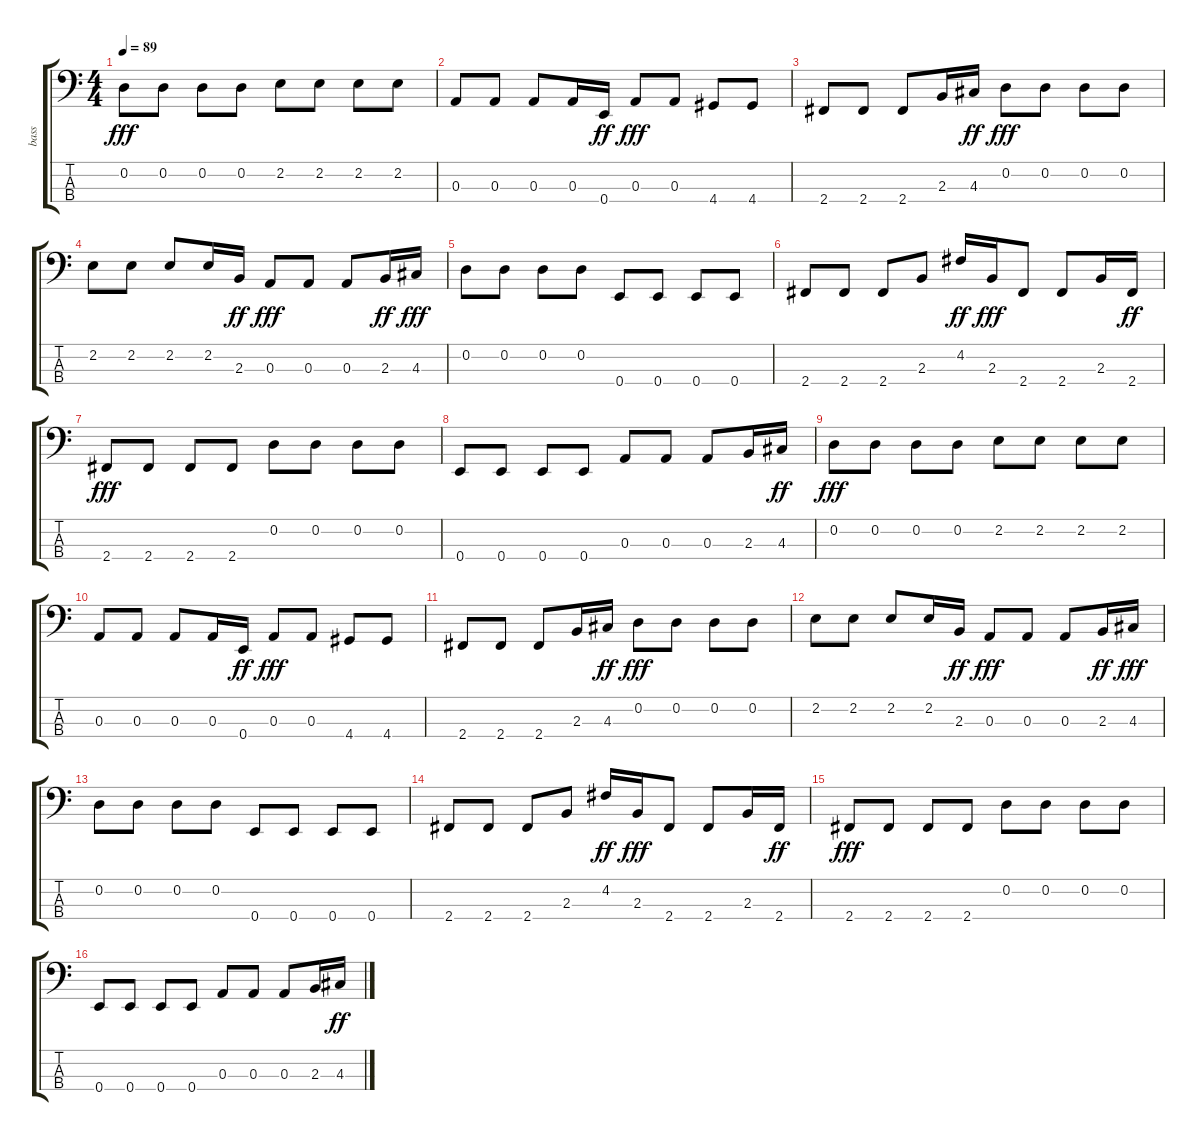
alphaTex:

\track ("bass" "bass") {instrument electricbasspick}
\staff {score tabs}
\tuning (G2 D2 A1 E1) {hide}
\ts (4 4)
\tempo 89
\clef f4
\ks c
0.2.8{dy fff} 0.2.8 0.2.8 0.2.8 2.2.8 2.2.8 2.2.8 2.2.8 |
0.3.8 0.3.8 0.3.8 0.3.16 0.4.16{dy ff} 0.3.8{dy fff} 0.3.8 4.4.8 4.4.8 |
2.4.8 2.4.8 2.4.8 2.3.16 4.3.16{dy ff} 0.2.8{dy fff} 0.2.8 0.2.8 0.2.8 |
2.2.8 2.2.8 2.2.8 2.2.16 2.3.16{dy ff} 0.3.8{dy fff} 0.3.8 0.3.8 2.3.16{dy ff} 4.3.16{dy fff} |
0.2.8 0.2.8 0.2.8 0.2.8 0.4.8 0.4.8 0.4.8 0.4.8 |
2.4.8 2.4.8 2.4.8 2.3.8 4.2.16{dy ff} 2.3.16{dy fff} 2.4.8 2.4.8 2.3.16 2.4.16{dy ff} |
2.4.8{dy fff} 2.4.8 2.4.8 2.4.8 0.2.8 0.2.8 0.2.8 0.2.8 |
0.4.8 0.4.8 0.4.8 0.4.8 0.3.8 0.3.8 0.3.8 2.3.16 4.3.16{dy ff} |
0.2.8{dy fff} 0.2.8 0.2.8 0.2.8 2.2.8 2.2.8 2.2.8 2.2.8 |
0.3.8 0.3.8 0.3.8 0.3.16 0.4.16{dy ff} 0.3.8{dy fff} 0.3.8 4.4.8 4.4.8 |
2.4.8 2.4.8 2.4.8 2.3.16 4.3.16{dy ff} 0.2.8{dy fff} 0.2.8 0.2.8 0.2.8 |
2.2.8 2.2.8 2.2.8 2.2.16 2.3.16{dy ff} 0.3.8{dy fff} 0.3.8 0.3.8 2.3.16{dy ff} 4.3.16{dy fff} |
0.2.8 0.2.8 0.2.8 0.2.8 0.4.8 0.4.8 0.4.8 0.4.8 |
2.4.8 2.4.8 2.4.8 2.3.8 4.2.16{dy ff} 2.3.16{dy fff} 2.4.8 2.4.8 2.3.16 2.4.16{dy ff} |
2.4.8{dy fff} 2.4.8 2.4.8 2.4.8 0.2.8 0.2.8 0.2.8 0.2.8 |
0.4.8 0.4.8 0.4.8 0.4.8 0.3.8 0.3.8 0.3.8 2.3.16 4.3.16{dy ff}
